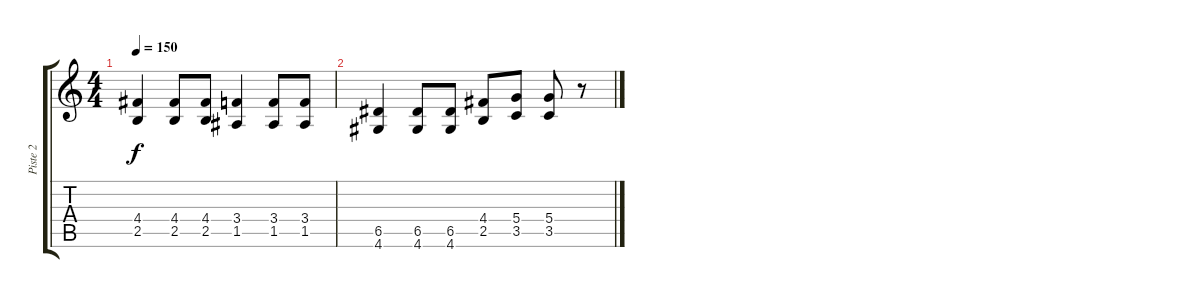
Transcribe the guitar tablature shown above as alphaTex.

\track ("Piste 2" "Piste 2") {instrument overdrivenguitar}
\staff {score tabs}
\tuning (E4 B3 G3 D3 A2 E2) {hide}
\ts (4 4)
\tempo 150
\clef g2
\ks c
(4.4 2.5).4{dy f} (4.4 2.5).8 (4.4 2.5).8 (3.4 1.5).4 (3.4 1.5).8 (3.4 1.5).8 |
(6.5 4.6).4 (6.5 4.6).8 (6.5 4.6).8 (4.4 2.5).8 (5.4 3.5).8 (5.4 3.5).8 r.8
